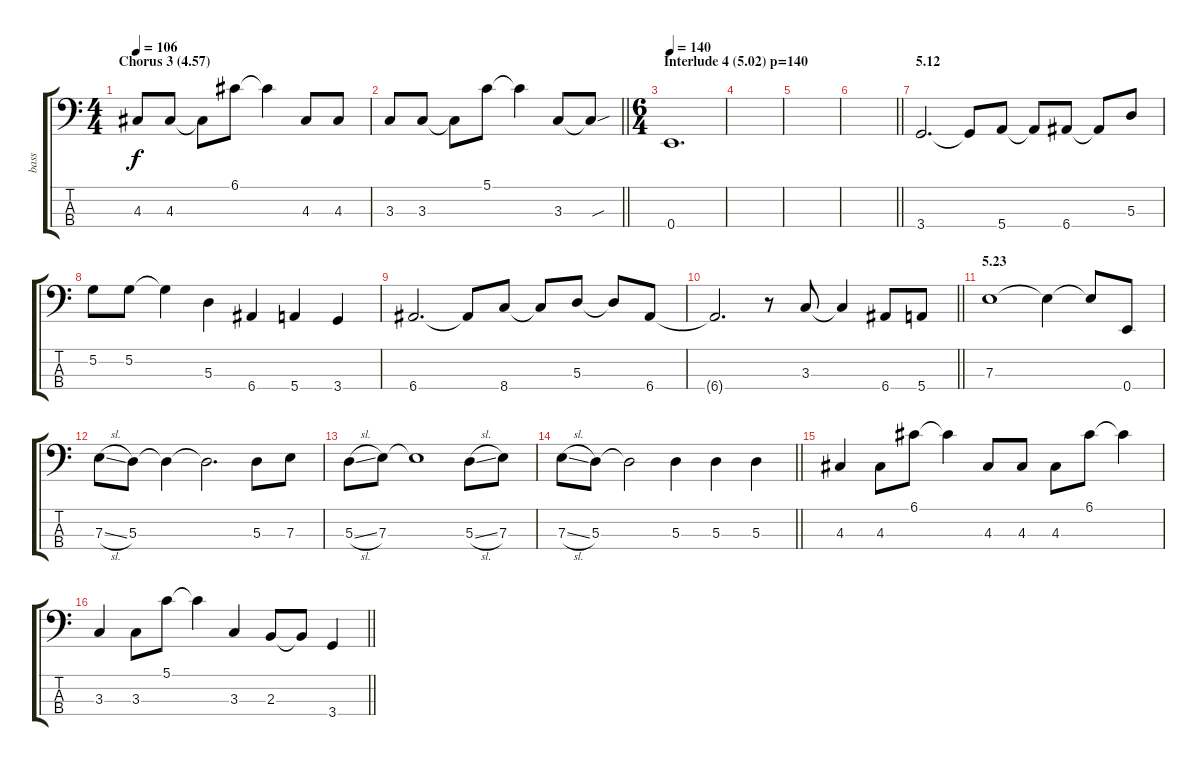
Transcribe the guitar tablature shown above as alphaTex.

\track ("bass" "bass") {instrument electricbasspick}
\staff {score tabs}
\tuning (G2 D2 A1 E1) {hide}
\ts (4 4)
\section ("" "Chorus 3 (4.57)")
\tempo 106
\clef f4
\ks c
4.3.8{dy f} 4.3.8 4.3{t}.8 6.1.8 6.1{t}.4 4.3.8 4.3.8 |
\barLineRight lightlight
3.3.8 3.3.8 3.3{t}.8 5.1.8 5.1{t}.4 3.3.8 3.3{sou t}.8 |
\ts (6 4)
\section ("" "Interlude 4 (5.02) p=140")
\tempo 140
0.4.1{d} |
|
|
\barLineRight lightlight
|
\section ("" "5.12")
3.4.2{d} 3.4{t}.8 5.4.8 5.4{t}.8 6.4.8 6.4{t}.8 5.3.8 |
5.2.8 5.2.8 5.2{t}.4 5.3.4 6.4.4 5.4.4 3.4.4 |
6.4.2{d} 6.4{t}.8 8.4.8 8.4{t}.8 5.3.8 5.3{t}.8 6.4.8 |
\barLineRight lightlight
6.4{t}.2{d} r.8 3.3.8 3.3{t}.4 6.4.8 5.4.8 |
\section ("" "5.23")
7.3.1 7.3{t}.4 7.3{t}.8 0.4.8 |
7.3{sl}.8 5.3.8 5.3{t}.4 5.3{t}.2{d} 5.3.8 7.3.8 |
5.3{sl}.8 7.3.8 7.3{t}.1 5.3{sl}.8 7.3.8 |
\barLineRight lightlight
7.3{sl}.8 5.3.8 5.3{t}.2 5.3.4 5.3.4 5.3.4 |
4.3.4 4.3.8 6.1.8 6.1{t}.4 4.3.8 4.3.8 4.3.8 6.1.8 6.1{t}.4 |
\barLineRight lightlight
3.3.4 3.3.8 5.1.8 5.1{t}.4 3.3.4 2.3.8 2.3{t}.8 3.4.4
